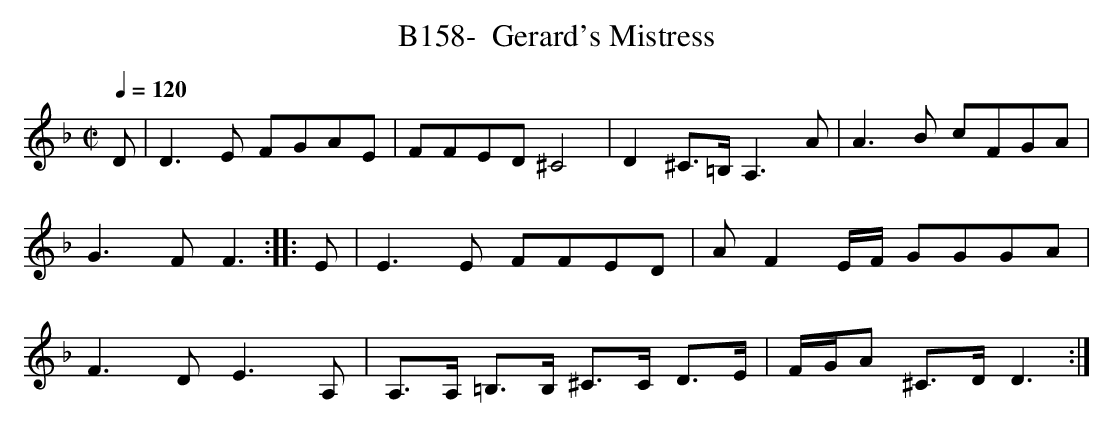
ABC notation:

X:1
T:B158-  Gerard's Mistress
Q:1/4=120
L:1/4
M:C|
K:Dm
D/2|D3/2E/2 F/2G/2A/2E/2|F/2F/2E/2D/2 ^C2|D^C3/4=B,/4 A,3/2A/2|\
A3/2B/2 c/2F/2G/2A/2|G3/2F/2F3/2::E/2|E3/2E/2 F/2F/2E/2D/2|\
A/2FE/4F/4 G/2G/2G/2A/2|F3/2D/2E3/2A,/2|\
A,3/4A,/4 =B,3/4B,/4 ^C3/4C/4 D3/4E/4|F/4G/4A/2 ^C3/4D/4 D3/2:|]
